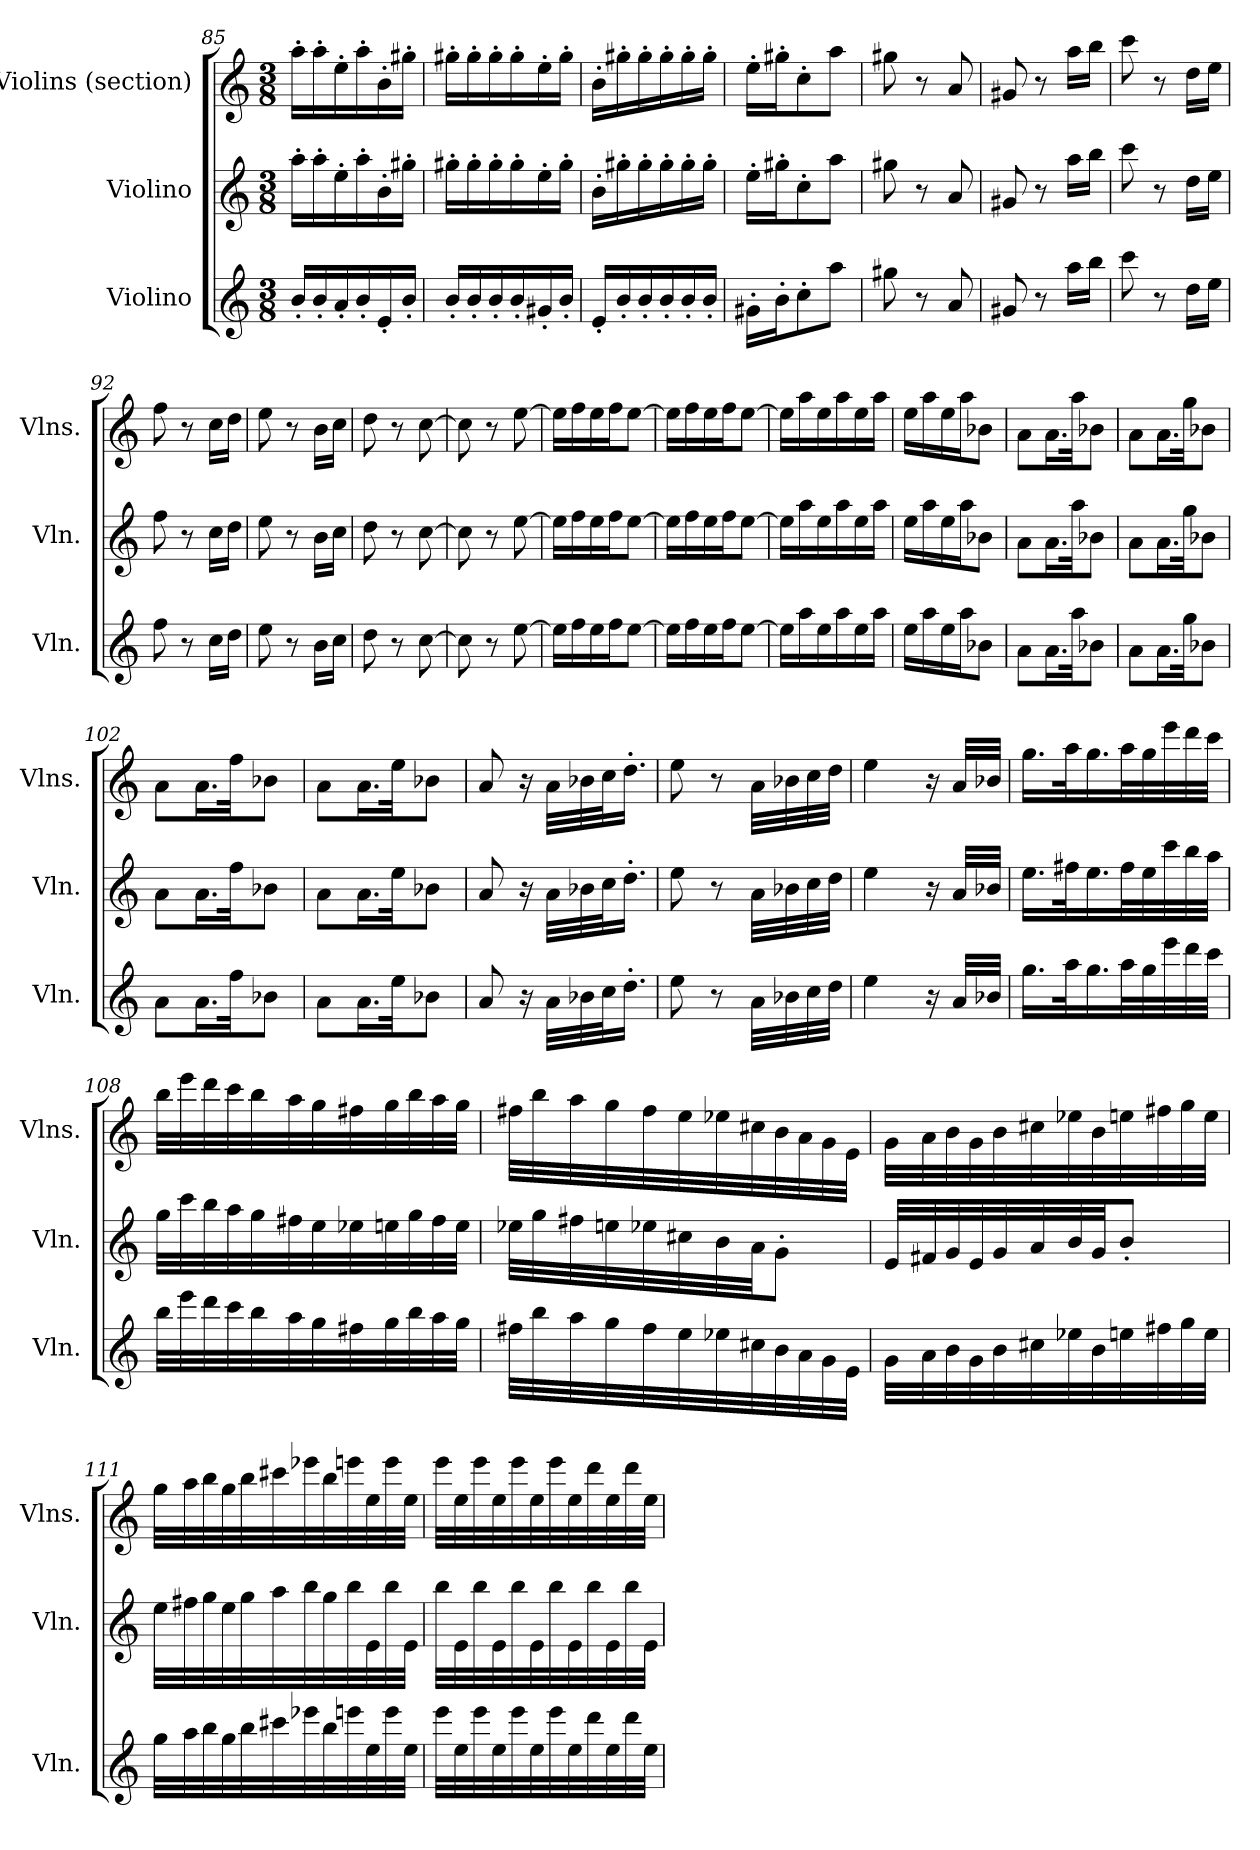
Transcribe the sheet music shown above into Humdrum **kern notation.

**kern	**kern	**kern
*part3	*part2	*part1
*staff3	*staff2	*staff1
*I"Violino	*I"Violino	*I"Violins (section)
*I'Vln.	*I'Vln.	*I'Vlns.
*clefG2	*clefG2	*clefG2
*k[]	*k[]	*k[]
*M3/8	*M3/8	*M3/8
=85	=85	=85
16b'/LL	16aa'\LL	16aa'\LL
16b'/	16aa'\	16aa'\
16a'/	16ee'\	16ee'\
16b'/	16aa'\	16aa'\
16e'/	16b'\	16b'\
16b'/JJ	16gg#X'\JJ	16gg#X'\JJ
=86	=86	=86
16b'/LL	16gg#X'\LL	16gg#X'\LL
16b'/	16gg#'\	16gg#'\
16b'/	16gg#'\	16gg#'\
16b'/	16gg#'\	16gg#'\
16g#X'/	16ee'\	16ee'\
16b'/JJ	16gg#'\JJ	16gg#'\JJ
=87	=87	=87
16e'/LL	16b'\LL	16b'\LL
16b'/	16gg#X'\	16gg#X'\
16b'/	16gg#'\	16gg#'\
16b'/	16gg#'\	16gg#'\
16b'/	16gg#'\	16gg#'\
16b'/JJ	16gg#'\JJ	16gg#'\JJ
!!LO:LB:g=z
=88	=88	=88
16g#X'\LL	16ee'\LL	16ee'\LL
16b'\J	16gg#X'\J	16gg#X'\J
8cc'\	8cc'\	8cc'\
8aa\J	8aa\J	8aa\J
=89	=89	=89
8gg#X\	8gg#X\	8gg#X\
8r	8r	8r
8a/	8a/	8a/
=90	=90	=90
8g#X/	8g#X/	8g#X/
8r	8r	8r
16aa\LL	16aa\LL	16aa\LL
16bb\JJ	16bb\JJ	16bb\JJ
=91	=91	=91
8ccc\	8ccc\	8ccc\
8r	8r	8r
16dd\LL	16dd\LL	16dd\LL
16ee\JJ	16ee\JJ	16ee\JJ
=92	=92	=92
8ff\	8ff\	8ff\
8r	8r	8r
16cc\LL	16cc\LL	16cc\LL
16dd\JJ	16dd\JJ	16dd\JJ
=93	=93	=93
8ee\	8ee\	8ee\
8r	8r	8r
16b\LL	16b\LL	16b\LL
16cc\JJ	16cc\JJ	16cc\JJ
=94	=94	=94
8dd\	8dd\	8dd\
8r	8r	8r
[8cc\	[8cc\	[8cc\
=95	=95	=95
8cc\]	8cc\]	8cc\]
8r	8r	8r
[8ee\	[8ee\	[8ee\
!!LO:PB:g=z
=96	=96	=96
16ee\LL]	16ee\LL]	16ee\LL]
16ff\	16ff\	16ff\
16ee\	16ee\	16ee\
16ff\J	16ff\J	16ff\J
[8ee\J	[8ee\J	[8ee\J
=97	=97	=97
16ee\LL]	16ee\LL]	16ee\LL]
16ff\	16ff\	16ff\
16ee\	16ee\	16ee\
16ff\J	16ff\J	16ff\J
[8ee\J	[8ee\J	[8ee\J
=98	=98	=98
16ee\LL]	16ee\LL]	16ee\LL]
16aa\	16aa\	16aa\
16ee\	16ee\	16ee\
16aa\	16aa\	16aa\
16ee\	16ee\	16ee\
16aa\JJ	16aa\JJ	16aa\JJ
=99	=99	=99
16ee\LL	16ee\LL	16ee\LL
16aa\	16aa\	16aa\
16ee\	16ee\	16ee\
16aa\J	16aa\J	16aa\J
8b-X\J	8b-X\J	8b-X\J
=100	=100	=100
8a\L	8a\L	8a\L
16.a\L	16.a\L	16.a\L
32aa\JK	32aa\JK	32aa\JK
8b-X\J	8b-X\J	8b-X\J
=101	=101	=101
8a\L	8a\L	8a\L
16.a\L	16.a\L	16.a\L
32gg\JK	32gg\JK	32gg\JK
8b-X\J	8b-X\J	8b-X\J
=102	=102	=102
8a\L	8a\L	8a\L
16.a\L	16.a\L	16.a\L
32ff\JK	32ff\JK	32ff\JK
8b-X\J	8b-X\J	8b-X\J
!!LO:LB:g=z
=103	=103	=103
8a\L	8a\L	8a\L
16.a\L	16.a\L	16.a\L
32ee\JK	32ee\JK	32ee\JK
8b-X\J	8b-X\J	8b-X\J
=104	=104	=104
8a/	8a/	8a/
16r	16r	16r
32a\LLL	32a\LLL	32a\LLL
32b-X\	32b-X\	32b-X\
32cc\J	32cc\J	32cc\J
16.dd'\JJ	16.dd'\JJ	16.dd'\JJ
=105	=105	=105
8ee\	8ee\	8ee\
8r	8r	8r
32a\LLL	32a\LLL	32a\LLL
32b-X\	32b-X\	32b-X\
32cc\	32cc\	32cc\
32dd\JJJ	32dd\JJJ	32dd\JJJ
=106	=106	=106
4ee\	4ee\	4ee\
16r	16r	16r
32a/LLL	32a/LLL	32a/LLL
32b-X/JJJ	32b-X/JJJ	32b-X/JJJ
=107	=107	=107
16.gg\LL	16.ee\LL	16.gg\LL
32aa\K	32ff#X\K	32aa\K
16.gg\	16.ee\	16.gg\
32aa\L	32ff#\L	32aa\L
32gg\	32ee\	32gg\
32eee\	32ccc\	32eee\
32ddd\	32bb\	32ddd\
32ccc\JJJ	32aa\JJJ	32ccc\JJJ
!!LO:LB:g=z
=108	=108	=108
32bb\LLL	32gg\LLL	32bb\LLL
32eee\	32ccc\	32eee\
32ddd\	32bb\	32ddd\
32ccc\	32aa\	32ccc\
32bb\	32gg\	32bb\
32aa\	32ff#X\	32aa\
32gg\	32ee\	32gg\
32ff#X\	32ee-X\	32ff#X\
32gg\	32een\	32gg\
32bb\	32gg\	32bb\
32aa\	32ff#\	32aa\
32gg\JJJ	32ee\JJJ	32gg\JJJ
=109	=109	=109
32ff#X\LLL	32ee-X\LLL	32ff#X\LLL
32bb\	32gg\	32bb\
32aa\	32ff#X\	32aa\
32gg\	32een\	32gg\
32ff#\	32ee-X\	32ff#\
32ee\	32cc#X\	32ee\
32ee-X\	32b\	32ee-X\
32cc#X\	32a\JJ	32cc#X\
32b\	8g'\J	32b\
32a\	.	32a\
32g\	.	32g\
32e\JJJ	.	32e\JJJ
=110	=110	=110
32g\LLL	32e/LLL	32g\LLL
32a\	32f#X/	32a\
32b\	32g/	32b\
32g\	32e/	32g\
32b\	32g/	32b\
32cc#X\	32a/	32cc#X\
32ee-X\	32b/	32ee-X\
32b\	32g/JJ	32b\
32een\	8b'/J	32een\
32ff#X\	.	32ff#X\
32gg\	.	32gg\
32ee\JJJ	.	32ee\JJJ
!!LO:LB:g=z
=111	=111	=111
32gg\LLL	32ee\LLL	32gg\LLL
32aa\	32ff#X\	32aa\
32bb\	32gg\	32bb\
32gg\	32ee\	32gg\
32bb\	32gg\	32bb\
32ccc#X\	32aa\	32ccc#X\
32eee-X\	32bb\	32eee-X\
32bb\	32gg\	32bb\
32eeen\	32bb\	32eeen\
32ee\	32e\	32ee\
32eee\	32bb\	32eee\
32ee\JJJ	32e\JJJ	32ee\JJJ
=112	=112	=112
32eee\LLL	32bb\LLL	32eee\LLL
32ee\	32e\	32ee\
32eee\	32bb\	32eee\
32ee\	32e\	32ee\
32eee\	32bb\	32eee\
32ee\	32e\	32ee\
32eee\	32bb\	32eee\
32ee\	32e\	32ee\
32ddd\	32bb\	32ddd\
32ee\	32e\	32ee\
32ddd\	32bb\	32ddd\
32ee\JJJ	32e\JJJ	32ee\JJJ
=	=	=
*-	*-	*-
